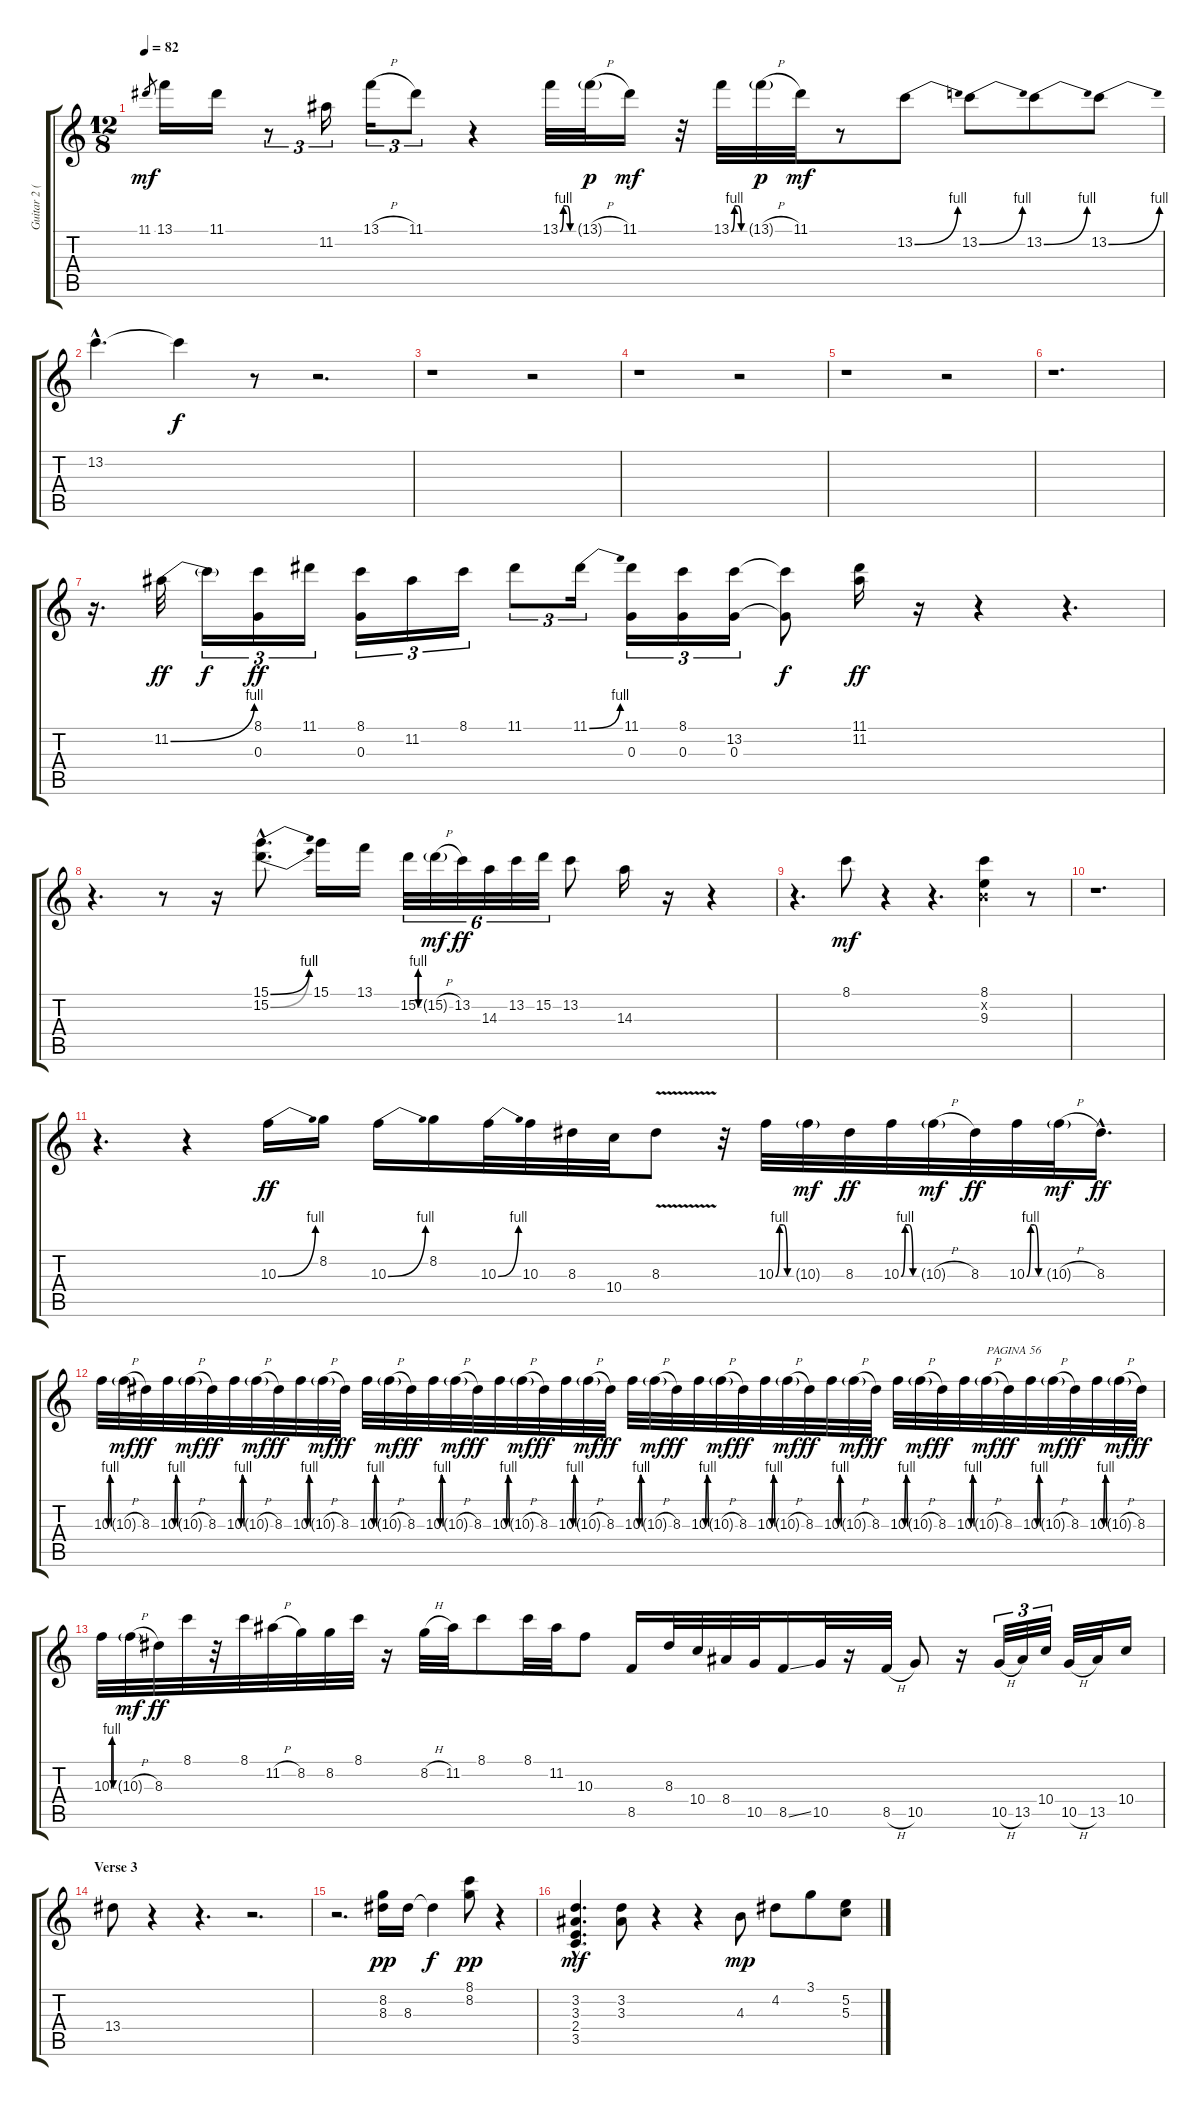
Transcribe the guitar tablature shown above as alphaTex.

\track ("Guitar 2 (Rythm/Backing)" "Guitar 2 (") {instrument distortionguitar}
\staff {score tabs}
\tuning (E4 B3 G3 D3 A2 E2) {hide}
\ts (12 8)
\tempo 82
\clef g2
\ks c
11.1.8{gr dy mf} 13.1.16 11.1.16 r.8{tu (3 2)} 11.2.16{tu (3 2)} 13.1{h}.16{tu (3 2)} 11.1.8{tu (3 2)} r.4 13.1{be (custom 0 0 15 4 30 4 45 0 60 0)}.32 13.1{h g}.32{dy p} 11.1.16{dy mf} r.32 13.1{be (custom 0 0 15 4 30 4 45 0 60 0)}.32 13.1{h g}.32{dy p} 11.1.32{dy mf} r.8 13.2{be (bend 0 0 60 4)}.8 13.2{be (bend 0 0 60 4)}.8 13.2{be (bend 0 0 60 4)}.8 13.2{be (bend 0 0 60 4)}.8 |
13.2{hac}.4{d} 13.2{t}.4{dy f} r.8 r.2{d} |
r.1 r.2 |
r.1 r.2 |
r.1 r.2 |
r.1{d} |
r.16{d} 11.2{be (bend 0 0 60 4)}.32{dy ff} 11.2{t}.16{tu (3 2) dy f} (8.1 0.3).16{tu (3 2) dy ff} 11.1.16{tu (3 2)} (8.1 0.3).16{tu (3 2)} 11.2.16{tu (3 2)} 8.1.16{tu (3 2)} 11.1.8{tu (3 2)} 11.1{be (bend 0 0 60 4)}.16{tu (3 2)} (11.1 0.3).16{tu (3 2)} (8.1 0.3).16{tu (3 2)} (13.2 0.3).16{tu (3 2)} (13.2{t} 0.3{t}).8{dy f} (11.1 11.2).16{dy ff} r.16 r.4 r.4{d} |
r.4{d} r.8 r.16 (15.1{be (bend 0 0 60 4) hac} 15.2{be (bend 0 0 60 4) hac}).8{d} 15.1.16 13.1.16 15.2{be (custom 0 0 15 4 30 4 45 0 60 0)}.32{tu (6 4)} 15.2{h g}.32{tu (6 4) dy mf} 13.2.32{tu (6 4) dy ff} 14.3.32{tu (6 4)} 13.2.32{tu (6 4)} 15.2.32{tu (6 4)} 13.2.8 14.3.16 r.16 r.4 |
r.4{d} 8.1.8{dy mf} r.4 r.4{d} (8.1 0.2{x} 9.3).4 r.8 |
r.1{d} |
r.4{d} r.4 10.3{be (bend 0 0 60 4)}.16{dy ff} 8.2.16 10.3{be (bend 0 0 60 4)}.16 8.2.16 10.3{be (bend 0 0 60 4)}.32 10.3.32 8.3.32 10.4.32 8.3{v}.8 r.32 10.3{be (custom 0 0 15 4 30 4 45 0 60 0)}.32 10.3{g}.32{dy mf} 8.3.32{dy ff} 10.3{be (custom 0 0 15 4 30 4 45 0 60 0)}.32 10.3{h g}.32{dy mf} 8.3.32{dy ff} 10.3{be (custom 0 0 15 4 30 4 45 0 60 0)}.32 10.3{h g}.32{dy mf} 8.3{hac}.16{d dy ff} |
10.3{be (custom 0 0 15 4 30 4 45 0 60 0)}.32 10.3{h g}.32{dy mf} 8.3.32{dy ff} 10.3{be (custom 0 0 15 4 30 4 45 0 60 0)}.32 10.3{h g}.32{dy mf} 8.3.32{dy ff} 10.3{be (custom 0 0 15 4 30 4 45 0 60 0)}.32 10.3{h g}.32{dy mf} 8.3.32{dy ff} 10.3{be (custom 0 0 15 4 30 4 45 0 60 0)}.32 10.3{h g}.32{dy mf} 8.3.32{dy ff} 10.3{be (custom 0 0 15 4 30 4 45 0 60 0)}.32 10.3{h g}.32{dy mf} 8.3.32{dy ff} 10.3{be (custom 0 0 15 4 30 4 45 0 60 0)}.32 10.3{h g}.32{dy mf} 8.3.32{dy ff} 10.3{be (custom 0 0 15 4 30 4 45 0 60 0)}.32 10.3{h g}.32{dy mf} 8.3.32{dy ff} 10.3{be (custom 0 0 15 4 30 4 45 0 60 0)}.32 10.3{h g}.32{dy mf} 8.3.32{dy ff} 10.3{be (custom 0 0 15 4 30 4 45 0 60 0)}.32 10.3{h g}.32{dy mf} 8.3.32{dy ff} 10.3{be (custom 0 0 15 4 30 4 45 0 60 0)}.32 10.3{h g}.32{dy mf} 8.3.32{dy ff} 10.3{be (custom 0 0 15 4 30 4 45 0 60 0)}.32 10.3{h g}.32{dy mf} 8.3.32{dy ff} 10.3{be (custom 0 0 15 4 30 4 45 0 60 0)}.32 10.3{h g}.32{dy mf} 8.3.32{dy ff} 10.3{be (custom 0 0 15 4 30 4 45 0 60 0)}.32 10.3{h g}.32{dy mf} 8.3.32{dy ff} 10.3{be (custom 0 0 15 4 30 4 45 0 60 0)}.32 10.3{h g}.32{txt "PAGINA 56" dy mf} 8.3.32{dy ff} 10.3{be (custom 0 0 15 4 30 4 45 0 60 0)}.32 10.3{h g}.32{dy mf} 8.3.32{dy ff} 10.3{be (custom 0 0 15 4 30 4 45 0 60 0)}.32 10.3{h g}.32{dy mf} 8.3.32{dy ff} |
10.3{be (custom 0 0 15 4 30 4 45 0 60 0)}.32 10.3{h g}.32{dy mf} 8.3.32{dy ff} 8.1.32 r.32 8.1.32 11.2{h}.32 8.2.32 8.2.32 8.1.32 r.16 8.2{h}.32 11.2.32 8.1.8 8.1.32 11.2.32 10.3.8 8.5.16 8.3.32 10.4.32 8.4.32 10.5.32 8.5{ss}.16 10.5.32 r.16 8.5{h}.32 10.5.8 r.16 10.5{h}.32{tu (3 2)} 13.5.32{tu (3 2)} 10.4.32{tu (3 2)} 10.5{h}.32 13.5.32 10.4.16 |
\section ("" "Verse 3")
13.4.8 r.4 r.4{d} r.2{d} |
r.2{d} (8.2 8.3).16{dy pp} 8.3.16 8.3{t}.4{dy f} (8.1 8.2).8{dy pp} r.4 |
(3.2{hac} 3.3{hac} 2.4{hac} 3.5{hac}).4{d dy mf} (3.2 3.3).8 r.4 r.4 4.3.8{dy mp} 4.2.8 3.1.8 (5.2 5.3).8
